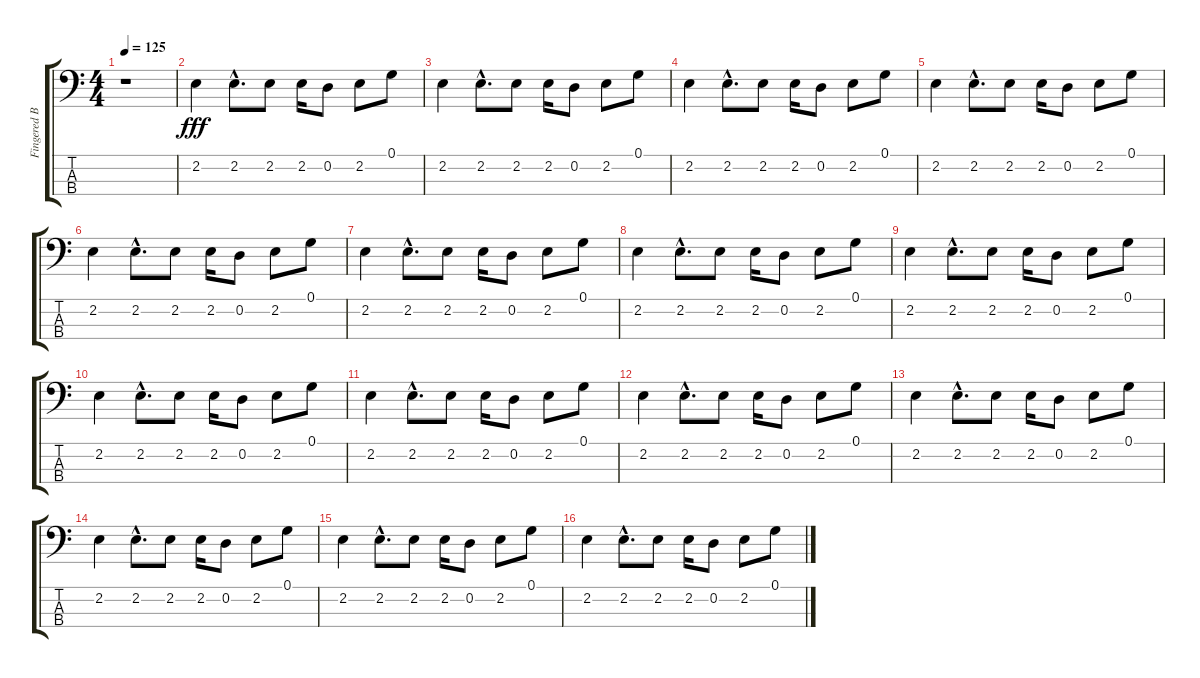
\track ("Fingered Bass" "Fingered B") {instrument electricbassfinger}
\staff {score tabs}
\tuning (G2 D2 A1 E1) {hide}
\ts (4 4)
\tempo 125
\clef f4
\ks c
r.1{dy fff} |
2.2.4 2.2{hac}.8{d} 2.2.8 2.2.16 0.2.8 2.2.8 0.1.8 |
2.2.4 2.2{hac}.8{d} 2.2.8 2.2.16 0.2.8 2.2.8 0.1.8 |
2.2.4 2.2{hac}.8{d} 2.2.8 2.2.16 0.2.8 2.2.8 0.1.8 |
2.2.4 2.2{hac}.8{d} 2.2.8 2.2.16 0.2.8 2.2.8 0.1.8 |
2.2.4 2.2{hac}.8{d} 2.2.8 2.2.16 0.2.8 2.2.8 0.1.8 |
2.2.4 2.2{hac}.8{d} 2.2.8 2.2.16 0.2.8 2.2.8 0.1.8 |
2.2.4 2.2{hac}.8{d} 2.2.8 2.2.16 0.2.8 2.2.8 0.1.8 |
2.2.4 2.2{hac}.8{d} 2.2.8 2.2.16 0.2.8 2.2.8 0.1.8 |
2.2.4 2.2{hac}.8{d} 2.2.8 2.2.16 0.2.8 2.2.8 0.1.8 |
2.2.4 2.2{hac}.8{d} 2.2.8 2.2.16 0.2.8 2.2.8 0.1.8 |
2.2.4 2.2{hac}.8{d} 2.2.8 2.2.16 0.2.8 2.2.8 0.1.8 |
2.2.4 2.2{hac}.8{d} 2.2.8 2.2.16 0.2.8 2.2.8 0.1.8 |
2.2.4 2.2{hac}.8{d} 2.2.8 2.2.16 0.2.8 2.2.8 0.1.8 |
2.2.4 2.2{hac}.8{d} 2.2.8 2.2.16 0.2.8 2.2.8 0.1.8 |
2.2.4 2.2{hac}.8{d} 2.2.8 2.2.16 0.2.8 2.2.8 0.1.8
